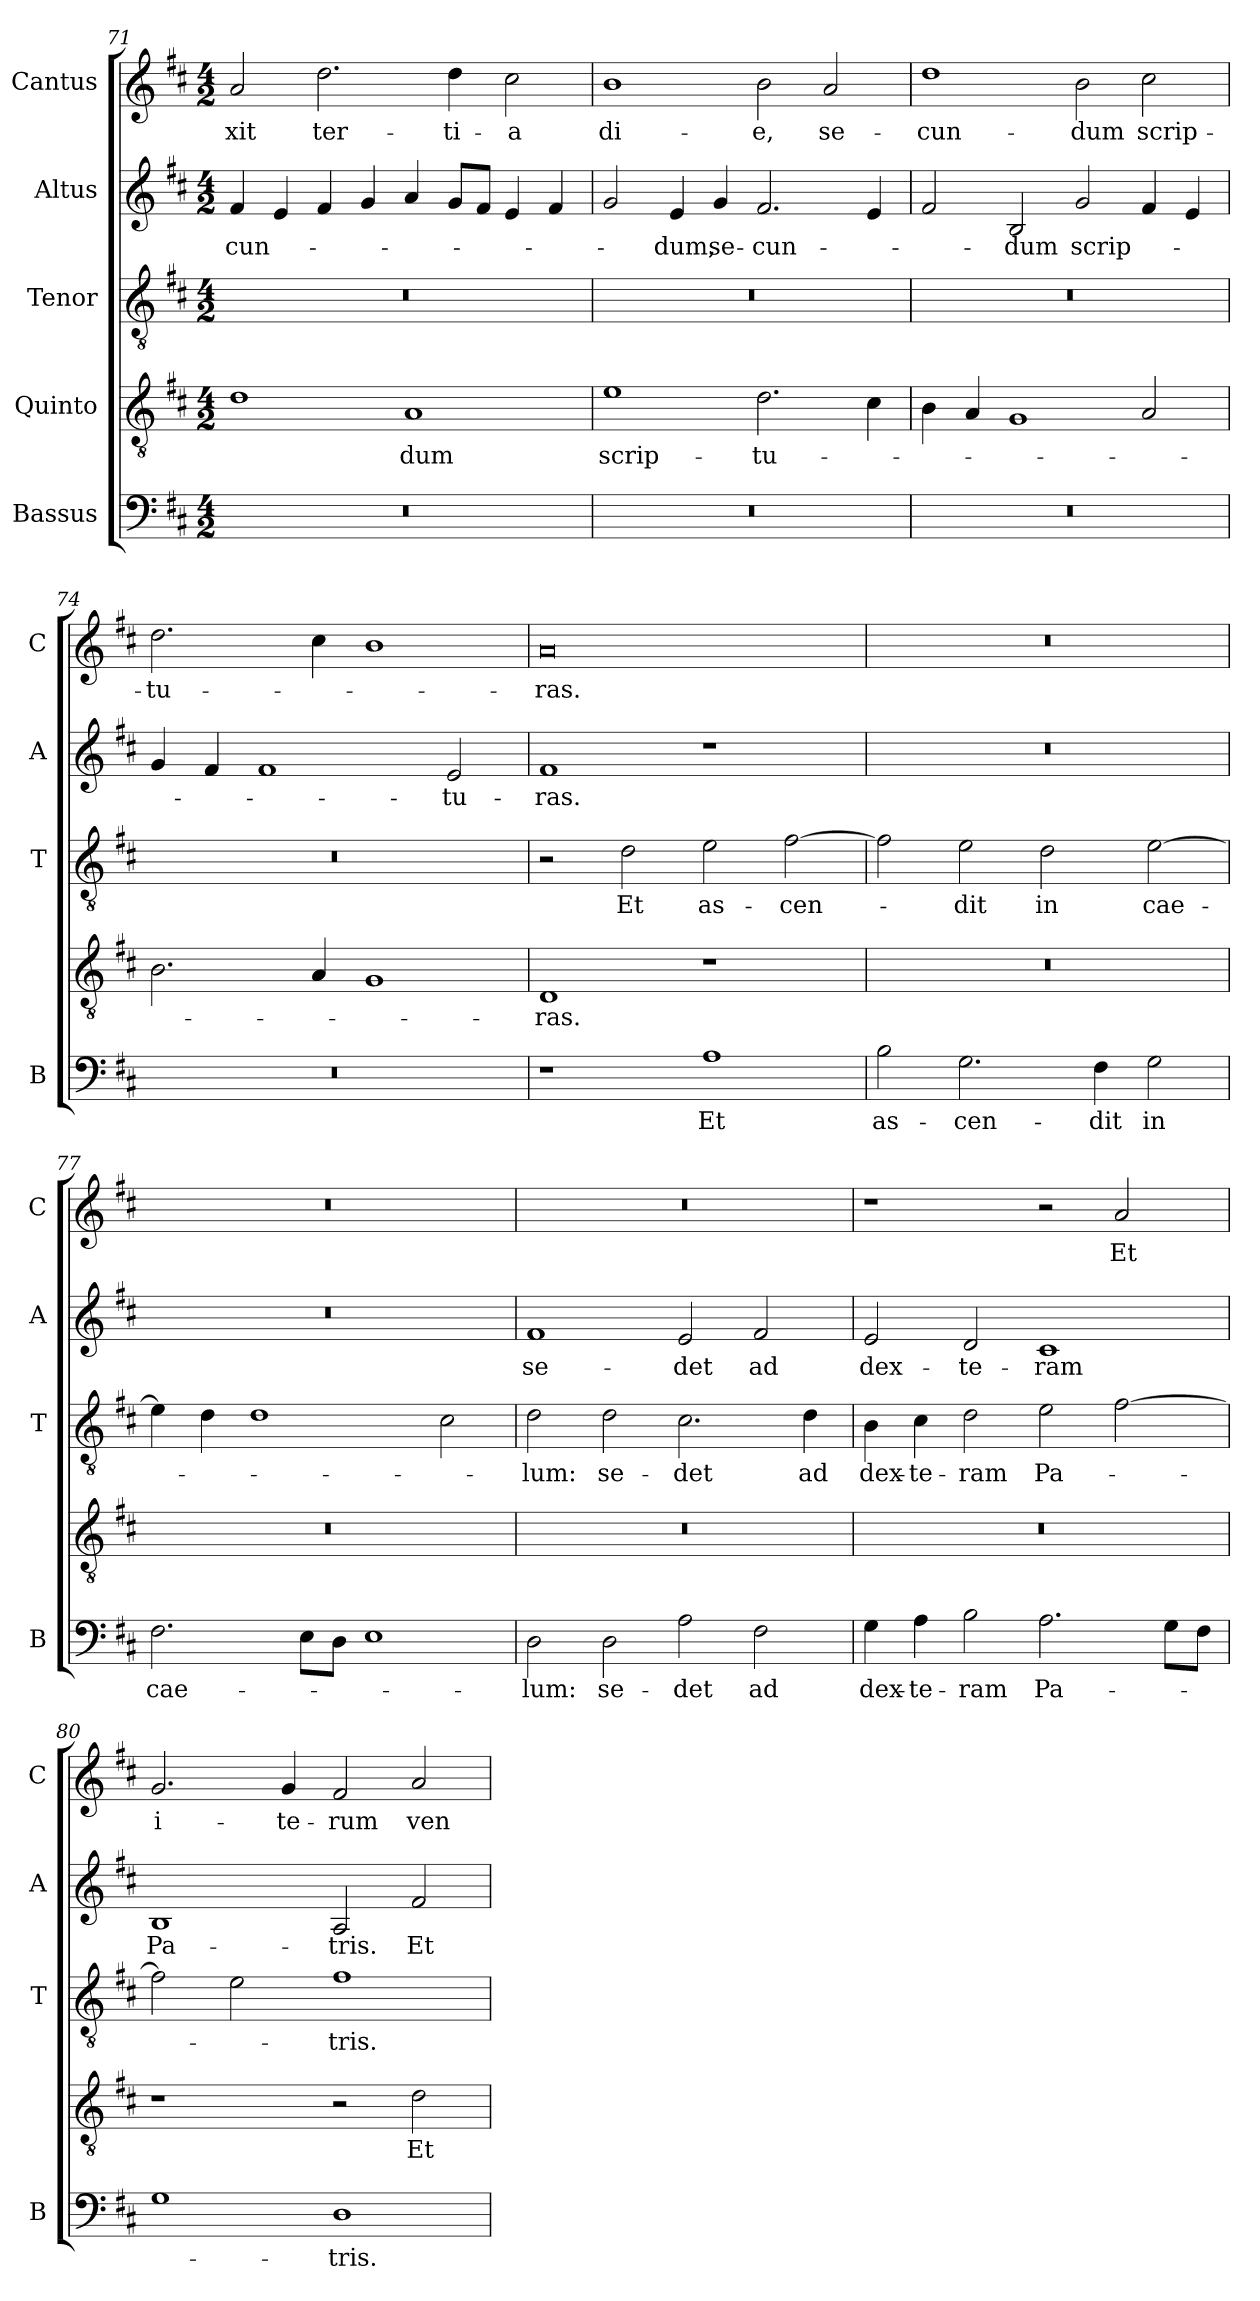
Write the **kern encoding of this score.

**kern	**text	**kern	**text	**kern	**text	**kern	**text	**kern	**text
*part5	*part5	*part4	*part4	*part3	*part3	*part2	*part2	*part1	*part1
*staff5	*staff5	*staff4	*staff4	*staff3	*staff3	*staff2	*staff2	*staff1	*staff1
*I"Bassus	*	*I"Quinto	*	*I"Tenor	*	*I"Altus	*	*I"Cantus	*
*I'B	*	*	*	*I'T	*	*I'A	*	*I'C	*
*clefF4	*	*clefGv2	*	*clefGv2	*	*clefG2	*	*clefG2	*
*k[f#c#]	*	*k[f#c#]	*	*k[f#c#]	*	*k[f#c#]	*	*k[f#c#]	*
*D:	*	*D:	*	*D:	*	*D:	*	*D:	*
*M4/2	*	*M4/2	*	*M4/2	*	*M4/2	*	*M4/2	*
=71	=71	=71	=71	=71	=71	=71	=71	=71	=71
!	!	!	!	!	!	!	!LO:LY:b	!	!LO:LY:b
0r	.	1d	.	0r	.	4f#/	-cun-	2a/	-xit
.	.	.	.	.	.	4e/	.	.	.
!	!	!	!	!	!	!	!	!	!LO:LY:b
.	.	.	.	.	.	4f#/	.	2.dd\	ter-
.	.	.	.	.	.	4g/	.	.	.
!	!	!	!LO:LY:b	!	!	!	!	!	!
.	.	1A	-dum	.	.	4a/	.	.	.
!	!	!	!	!	!	!	!	!	!LO:LY:b
.	.	.	.	.	.	8g/L	.	4dd\	-ti-
.	.	.	.	.	.	8f#/J	.	.	.
!	!	!	!	!	!	!	!	!	!LO:LY:b
.	.	.	.	.	.	4e/	.	2cc#\	-a
.	.	.	.	.	.	4f#/	.	.	.
!!LO:LB:g=z
=72	=72	=72	=72	=72	=72	=72	=72	=72	=72
!	!	!	!LO:LY:b	!	!	!	!	!	!LO:LY:b
0r	.	1e	scrip-	0r	.	2g/	.	1b	di-
!	!	!	!	!	!	!	!LO:LY:b	!	!
.	.	.	.	.	.	4e/	-dum,	.	.
!	!	!	!	!	!	!	!LO:LY:b	!	!
.	.	.	.	.	.	4g/	se-	.	.
!	!	!	!LO:LY:b	!	!	!	!LO:LY:b	!	!LO:LY:b
.	.	2.d\	-tu-	.	.	2.f#/	-cun-	2b\	-e,
!	!	!	!	!	!	!	!	!	!LO:LY:b
.	.	.	.	.	.	.	.	2a/	se-
.	.	4c#\	.	.	.	4e/	.	.	.
=73	=73	=73	=73	=73	=73	=73	=73	=73	=73
!	!	!	!	!	!	!	!	!	!LO:LY:b
0r	.	4B\	.	0r	.	2f#/	.	1dd	-cun-
.	.	4A/	.	.	.	.	.	.	.
!	!	!	!	!	!	!	!LO:LY:b	!	!
.	.	1G	.	.	.	2B/	-dum	.	.
!	!	!	!	!	!	!	!LO:LY:b	!	!LO:LY:b
.	.	.	.	.	.	2g/	scrip-	2b\	-dum
!	!	!	!	!	!	!	!	!	!LO:LY:b
.	.	2A/	.	.	.	4f#/	.	2cc#\	scrip-
.	.	.	.	.	.	4e/	.	.	.
=74	=74	=74	=74	=74	=74	=74	=74	=74	=74
!	!	!	!	!	!	!	!	!	!LO:LY:b
0r	.	2.B\	.	0r	.	4g/	.	2.dd\	-tu-
.	.	.	.	.	.	4f#/	.	.	.
.	.	.	.	.	.	1f#	.	.	.
.	.	4A/	.	.	.	.	.	4cc#\	.
.	.	1G	.	.	.	.	.	1b	.
!	!	!	!	!	!	!	!LO:LY:b	!	!
.	.	.	.	.	.	2e/	-tu-	.	.
=75	=75	=75	=75	=75	=75	=75	=75	=75	=75
!	!	!	!LO:LY:b	!	!	!	!LO:LY:b	!	!LO:LY:b
1r	.	1D	-ras.	2r	.	1f#	-ras.	0a	-ras.
!	!	!	!	!	!LO:LY:b	!	!	!	!
.	.	.	.	2d\	Et	.	.	.	.
!	!LO:LY:b	!	!	!	!LO:LY:b	!	!	!	!
1A	Et	1r	.	2e\	as-	1r	.	.	.
!	!	!	!	!	!LO:LY:b	!	!	!	!
.	.	.	.	[2f#\	-cen-	.	.	.	.
!!LO:PB:g=z
=76	=76	=76	=76	=76	=76	=76	=76	=76	=76
!	!LO:LY:b	!	!	!	!	!	!	!	!
2B\	as-	0r	.	2f#\]	.	0r	.	0r	.
!	!LO:LY:b	!	!	!	!LO:LY:b	!	!	!	!
2.G\	-cen-	.	.	2e\	-dit	.	.	.	.
!	!	!	!	!	!LO:LY:b	!	!	!	!
.	.	.	.	2d\	in	.	.	.	.
!	!LO:LY:b	!	!	!	!	!	!	!	!
4F#\	-dit	.	.	.	.	.	.	.	.
!	!LO:LY:b	!	!	!	!LO:LY:b	!	!	!	!
2G\	in	.	.	[2e\	cae-	.	.	.	.
=77	=77	=77	=77	=77	=77	=77	=77	=77	=77
!	!LO:LY:b	!	!	!	!	!	!	!	!
2.F#\	cae-	0r	.	4e\]	.	0r	.	0r	.
.	.	.	.	4d\	.	.	.	.	.
.	.	.	.	1d	.	.	.	.	.
8E\L	.	.	.	.	.	.	.	.	.
8D\J	.	.	.	.	.	.	.	.	.
1E	.	.	.	.	.	.	.	.	.
.	.	.	.	2c#\	.	.	.	.	.
=78	=78	=78	=78	=78	=78	=78	=78	=78	=78
!	!LO:LY:b	!	!	!	!LO:LY:b	!	!LO:LY:b	!	!
2D\	-lum:	0r	.	2d\	-lum:	1f#	se-	0r	.
!	!LO:LY:b	!	!	!	!LO:LY:b	!	!	!	!
2D\	se-	.	.	2d\	se-	.	.	.	.
!	!LO:LY:b	!	!	!	!LO:LY:b	!	!LO:LY:b	!	!
2A\	-det	.	.	2.c#\	-det	2e/	-det	.	.
!	!LO:LY:b	!	!	!	!	!	!LO:LY:b	!	!
2F#\	ad	.	.	.	.	2f#/	ad	.	.
!	!	!	!	!	!LO:LY:b	!	!	!	!
.	.	.	.	4d\	ad	.	.	.	.
=79	=79	=79	=79	=79	=79	=79	=79	=79	=79
!	!LO:LY:b	!	!	!	!LO:LY:b	!	!LO:LY:b	!	!
4G\	dex-	0r	.	4B\	dex-	2e/	dex-	1r	.
!	!LO:LY:b	!	!	!	!LO:LY:b	!	!	!	!
4A\	-te-	.	.	4c#\	-te-	.	.	.	.
!	!LO:LY:b	!	!	!	!LO:LY:b	!	!LO:LY:b	!	!
2B\	-ram	.	.	2d\	-ram	2d/	-te-	.	.
!	!LO:LY:b	!	!	!	!LO:LY:b	!	!LO:LY:b	!	!
2.A\	Pa-	.	.	2e\	Pa-	1c#	-ram	2r	.
!	!	!	!	!	!	!	!	!	!LO:LY:b
.	.	.	.	[2f#\	.	.	.	2a/	Et
8G\L	.	.	.	.	.	.	.	.	.
8F#\J	.	.	.	.	.	.	.	.	.
!!LO:LB:g=z
=80	=80	=80	=80	=80	=80	=80	=80	=80	=80
!	!	!	!	!	!	!	!LO:LY:b	!	!LO:LY:b
1G	.	1r	.	2f#\]	.	1B	Pa-	2.g/	i-
.	.	.	.	2e\	.	.	.	.	.
!	!	!	!	!	!	!	!	!	!LO:LY:b
.	.	.	.	.	.	.	.	4g/	-te-
!	!LO:LY:b	!	!	!	!LO:LY:b	!	!LO:LY:b	!	!LO:LY:b
1D	-tris.	2r	.	1f#	-tris.	2A/	-tris.	2f#/	-rum
!	!	!	!LO:LY:b	!	!	!	!LO:LY:b	!	!LO:LY:b
.	.	2d\	Et	.	.	2f#/	Et	2a/	ven-
=	=	=	=	=	=	=	=	=	=
*-	*-	*-	*-	*-	*-	*-	*-	*-	*-
